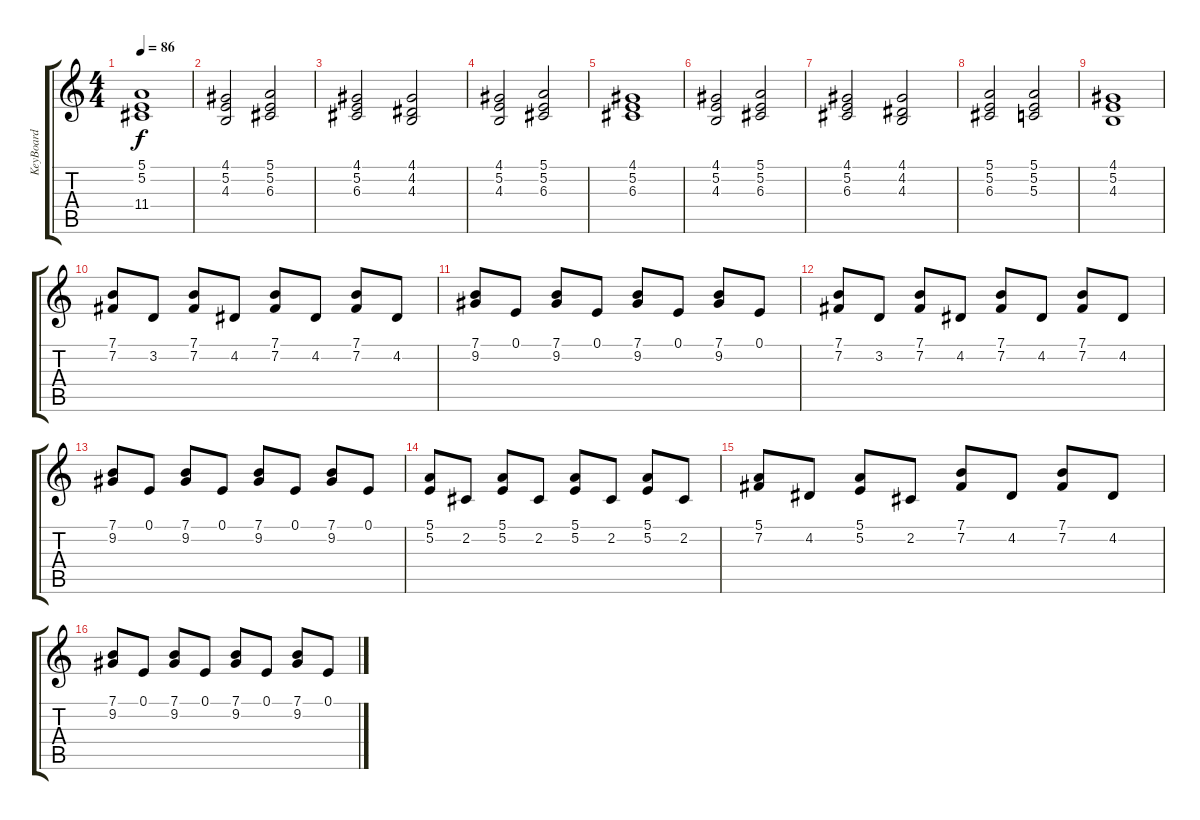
\track ("KeyBoard" "KeyBoard") {instrument tremolostrings}
\staff {score tabs}
\tuning (E4 B3 G3 D3 A2 E2) {hide}
\ts (4 4)
\tempo 86
\clef g2
\ks c
(5.1 5.2 11.4).1{dy f} |
(4.1 5.2 4.3).2 (5.1 5.2 6.3).2 |
(4.1 5.2 6.3).2 (4.1 4.2 4.3).2 |
(4.1 5.2 4.3).2 (5.1 5.2 6.3).2 |
(4.1 5.2 6.3).1 |
(4.1 5.2 4.3).2 (5.1 5.2 6.3).2 |
(4.1 5.2 6.3).2 (4.1 4.2 4.3).2 |
(5.1 5.2 6.3).2 (5.1 5.2 5.3).2 |
(4.1 5.2 4.3).1 |
(7.1 7.2).8{instrument tremolostrings} 3.2.8 (7.1 7.2).8 4.2.8 (7.1 7.2).8 4.2.8 (7.1 7.2).8 4.2.8 |
(7.1 9.2).8 0.1.8 (7.1 9.2).8 0.1.8 (7.1 9.2).8 0.1.8 (7.1 9.2).8 0.1.8 |
(7.1 7.2).8 3.2.8 (7.1 7.2).8 4.2.8 (7.1 7.2).8 4.2.8 (7.1 7.2).8 4.2.8 |
(7.1 9.2).8 0.1.8 (7.1 9.2).8 0.1.8 (7.1 9.2).8 0.1.8 (7.1 9.2).8 0.1.8 |
(5.1 5.2).8 2.2.8 (5.1 5.2).8 2.2.8 (5.1 5.2).8 2.2.8 (5.1 5.2).8 2.2.8 |
(5.1 7.2).8 4.2.8 (5.1 5.2).8 2.2.8 (7.1 7.2).8 4.2.8 (7.1 7.2).8 4.2.8 |
(7.1 9.2).8 0.1.8 (7.1 9.2).8 0.1.8 (7.1 9.2).8 0.1.8 (7.1 9.2).8 0.1.8
